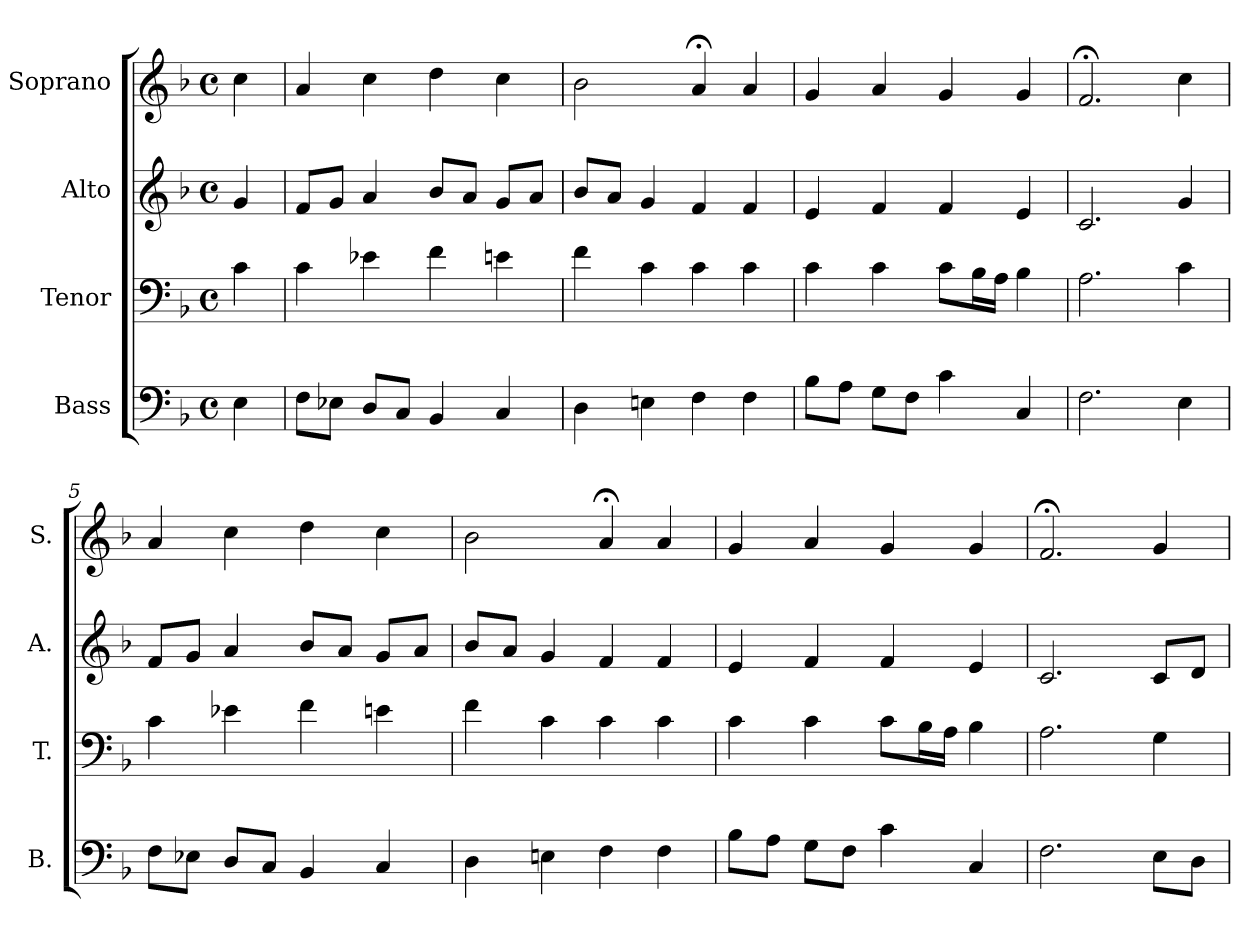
**kern	**kern	**kern	**kern
*part4	*part3	*part2	*part1
*staff4	*staff3	*staff2	*staff1
*I"Bass	*I"Tenor	*I"Alto	*I"Soprano
*I'B.	*I'T.	*I'A.	*I'S.
*clefF4	*clefF4	*clefG2	*clefG2
*k[b-]	*k[b-]	*k[b-]	*k[b-]
*F:	*F:	*F:	*F:
*M4/4	*M4/4	*M4/4	*M4/4
*met(c)	*met(c)	*met(c)	*met(c)
=	=	=	=
4E\	4c\	4g/	4cc\
=1	=1	=1	=1
8F\L	4c\	8f/L	4a/
8E-X\J	.	8g/J	.
8D/L	4e-X\	4a/	4cc\
8C/J	.	.	.
4BB-/	4f\	8b-/L	4dd\
.	.	8a/J	.
4C/	4en\	8g/L	4cc\
.	.	8a/J	.
=2	=2	=2	=2
4D\	4f\	8b-/L	2b-\
.	.	8a/J	.
4En\	4c\	4g/	.
4F\	4c\	4f/	4a;</
4F\	4c\	4f/	4a/
=3	=3	=3	=3
8B-\L	4c\	4e/	4g/
8A\J	.	.	.
8G\L	4c\	4f/	4a/
8F\J	.	.	.
4c\	8c\L	4f/	4g/
.	16B-\L	.	.
.	16A\JJ	.	.
4C/	4B-\	4e/	4g/
=4	=4	=4	=4
2.F\	2.A\	2.c/	2.f;</
4E\	4c\	4g/	4cc\
=5	=5	=5	=5
8F\L	4c\	8f/L	4a/
8E-X\J	.	8g/J	.
8D/L	4e-X\	4a/	4cc\
8C/J	.	.	.
4BB-/	4f\	8b-/L	4dd\
.	.	8a/J	.
4C/	4en\	8g/L	4cc\
.	.	8a/J	.
!!LO:LB:g=z
=6	=6	=6	=6
4D\	4f\	8b-/L	2b-\
.	.	8a/J	.
4En\	4c\	4g/	.
4F\	4c\	4f/	4a;</
4F\	4c\	4f/	4a/
=7	=7	=7	=7
8B-\L	4c\	4e/	4g/
8A\J	.	.	.
8G\L	4c\	4f/	4a/
8F\J	.	.	.
4c\	8c\L	4f/	4g/
.	16B-\L	.	.
.	16A\JJ	.	.
4C/	4B-\	4e/	4g/
=8	=8	=8	=8
2.F\	2.A\	2.c/	2.f;</
8E\L	4G\	8c/L	4g/
8D\J	.	8d/J	.
=	=	=	=
*-	*-	*-	*-
